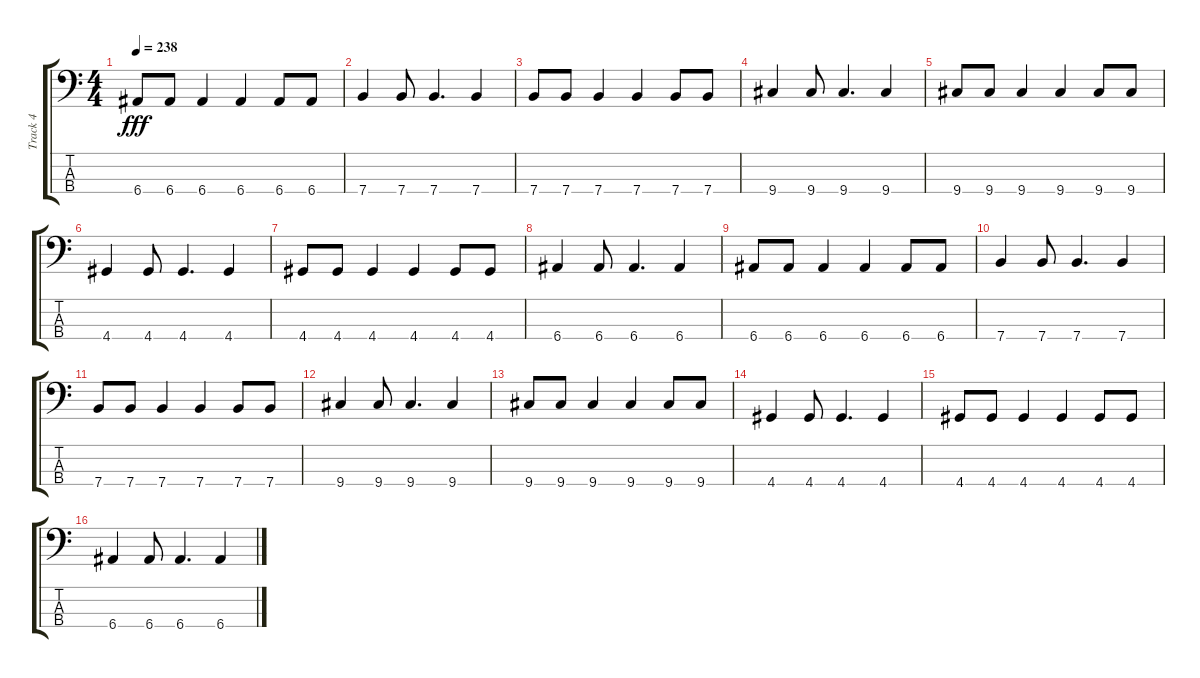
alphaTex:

\track ("Track 4" "Track 4") {instrument electricbassfinger}
\staff {score tabs}
\tuning (G2 D2 A1 E1) {hide}
\ts (4 4)
\tempo 238
\clef f4
\ks c
6.4.8{dy fff} 6.4.8 6.4.4 6.4.4 6.4.8 6.4.8 |
7.4.4 7.4.8 7.4.4{d} 7.4.4 |
7.4.8 7.4.8 7.4.4 7.4.4 7.4.8 7.4.8 |
9.4.4 9.4.8 9.4.4{d} 9.4.4 |
9.4.8 9.4.8 9.4.4 9.4.4 9.4.8 9.4.8 |
4.4.4 4.4.8 4.4.4{d} 4.4.4 |
4.4.8 4.4.8 4.4.4 4.4.4 4.4.8 4.4.8 |
6.4.4 6.4.8 6.4.4{d} 6.4.4 |
6.4.8 6.4.8 6.4.4 6.4.4 6.4.8 6.4.8 |
7.4.4 7.4.8 7.4.4{d} 7.4.4 |
7.4.8 7.4.8 7.4.4 7.4.4 7.4.8 7.4.8 |
9.4.4 9.4.8 9.4.4{d} 9.4.4 |
9.4.8 9.4.8 9.4.4 9.4.4 9.4.8 9.4.8 |
4.4.4 4.4.8 4.4.4{d} 4.4.4 |
4.4.8 4.4.8 4.4.4 4.4.4 4.4.8 4.4.8 |
6.4.4 6.4.8 6.4.4{d} 6.4.4
